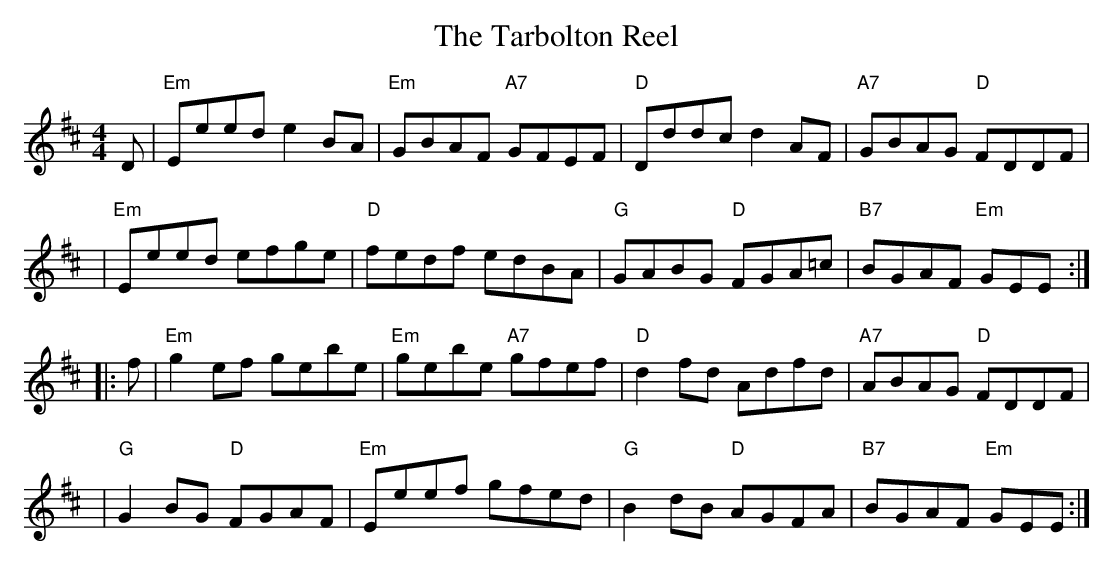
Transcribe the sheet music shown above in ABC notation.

X:1
T: The Tarbolton Reel
M: 4/4
L: 1/8
K: EDor
   D | "Em"Eeed    e2BA | "Em"GBAF "A7"GFEF | "D"Dddc    d2AF  | "A7"GBAG  "D"FDDF |
  y2 | "Em"Eeed    efge |  "D"fedf     edBA | "G"GABG "D"FGA=c | "B7"BGAF "Em"GEE :|
|: f | "Em"g2ef    gebe | "Em"gebe "A7"gfef | "D"d2fd    Adfd  | "A7"ABAG  "D"FDDF |
  y2 |  "G"G2BG "D"FGAF | "Em"Eeef     gfed | "G"B2dB "D"AGFA  | "B7"BGAF "Em"GEE :|
